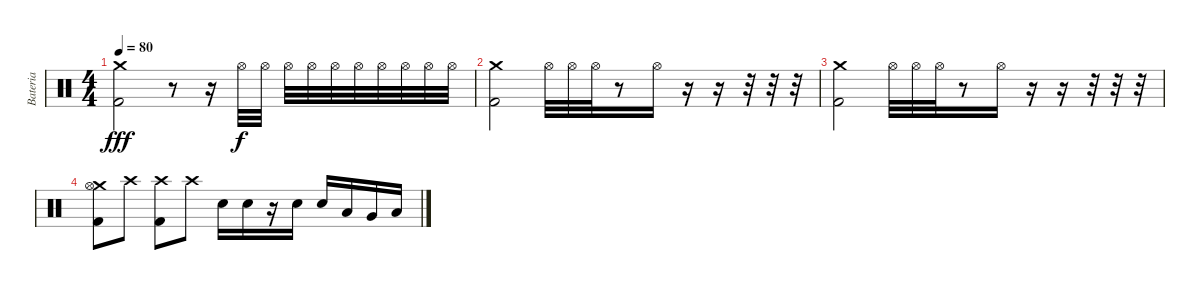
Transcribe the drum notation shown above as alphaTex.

\track ("Bateria" "Bateria") {instrument percussion}
\staff {score}
\articulation defaults
\ts (4 4)
\tempo 80
\clef neutral
\ks c
("Crash medium (hit)" "Kick (hit) 2").2{dy fff} r.8 r.16 "Hi-Hat (open)".32{dy f} "Hi-Hat (open)".32 "Hi-Hat (open)".32 "Hi-Hat (open)".32 "Hi-Hat (open)".32 "Hi-Hat (open)".32 "Hi-Hat (open)".32 "Hi-Hat (open)".32 "Hi-Hat (open)".32 "Hi-Hat (open)".32 |
("Crash medium (hit)" "Kick (hit) 2").2 "Hi-Hat (open)".32 "Hi-Hat (open)".32 "Hi-Hat (open)".32 r.8 "Hi-Hat (open)".16 r.16 r.16 r.32 r.32 r.32 |
("Crash medium (hit)" "Kick (hit) 2").2 "Hi-Hat (open)".32 "Hi-Hat (open)".32 "Hi-Hat (open)".32 r.8 "Hi-Hat (open)".16 r.16 r.16 r.32 r.32 r.32 |
("Crash medium (hit)" "Kick (hit) 2" "Hi-Hat (open)").8 "Crash high (hit)".8 ("Crash high (hit)" "Kick (hit) 2").8 "Crash high (hit)".8 "Electric Snare (hit)".16 "Electric Snare (hit)".16 r.16 "Electric Snare (hit)".16 "Electric Snare (hit)".16 "Low Tom (hit)".16 "Very Low Tom (hit)".16 "Low Floor Tom (hit)".16
